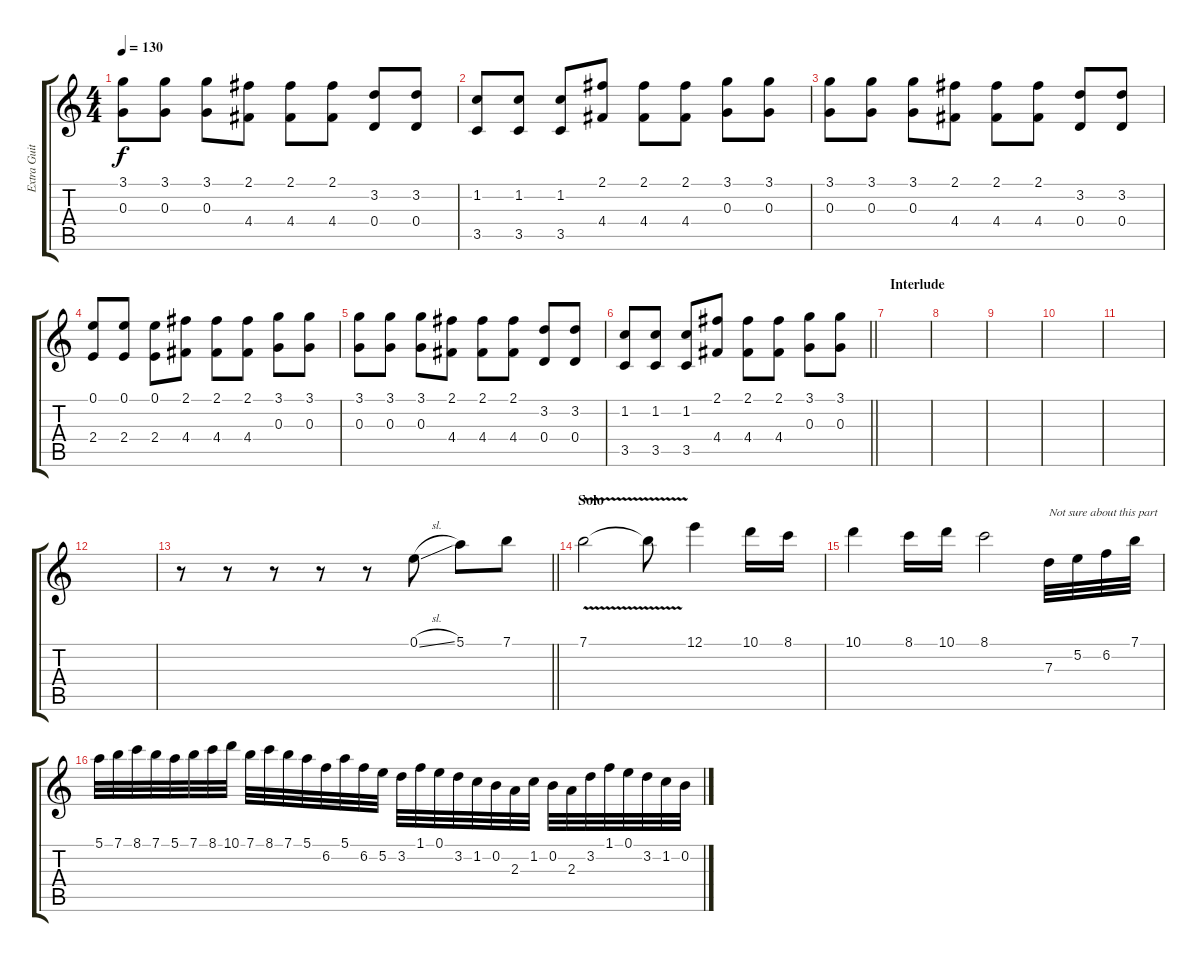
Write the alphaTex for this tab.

\track ("Extra Guitar" "Extra Guit") {instrument overdrivenguitar}
\staff {score tabs}
\tuning (E4 B3 G3 D3 A2 E2) {hide}
\ts (4 4)
\tempo 130
\clef g2
\ks c
(3.1 0.3).8{dy f} (3.1 0.3).8 (3.1 0.3).8 (2.1 4.4).8 (2.1 4.4).8 (2.1 4.4).8 (3.2 0.4).8 (3.2 0.4).8 |
(1.2 3.5).8 (1.2 3.5).8 (1.2 3.5).8 (2.1 4.4).8 (2.1 4.4).8 (2.1 4.4).8 (3.1 0.3).8 (3.1 0.3).8 |
(3.1 0.3).8 (3.1 0.3).8 (3.1 0.3).8 (2.1 4.4).8 (2.1 4.4).8 (2.1 4.4).8 (3.2 0.4).8 (3.2 0.4).8 |
(0.1 2.4).8 (0.1 2.4).8 (0.1 2.4).8 (2.1 4.4).8 (2.1 4.4).8 (2.1 4.4).8 (3.1 0.3).8 (3.1 0.3).8 |
(3.1 0.3).8{volume 8} (3.1 0.3).8 (3.1 0.3).8 (2.1 4.4).8 (2.1 4.4).8 (2.1 4.4).8 (3.2 0.4).8 (3.2 0.4).8 |
\barLineRight lightlight
(1.2 3.5).8 (1.2 3.5).8 (1.2 3.5).8 (2.1 4.4).8 (2.1 4.4).8 (2.1 4.4).8 (3.1 0.3).8 (3.1 0.3).8 |
\section ("" "Interlude")
|
|
|
|
|
|
\barLineRight lightlight
r.8 r.8 r.8 r.8 r.8 0.1{sl}.8{volume 16} 5.1.8 7.1.8 |
\section ("" "Solo")
7.1{v}.2{volume 16} 7.1{t}.8 12.1.4 10.1.16 8.1.16 |
10.1.4 8.1.16 10.1.16 8.1.2 7.3.32{txt "Not sure about this part"} 5.2.32 6.2.32 7.1.32 |
5.1.32 7.1.32 8.1.32 7.1.32 5.1.32 7.1.32 8.1.32 10.1.32 7.1.32 8.1.32 7.1.32 5.1.32 6.2.32 5.1.32 6.2.32 5.2.32 3.2.32 1.1.32 0.1.32 3.2.32 1.2.32 0.2.32 2.3.32 1.2.32 0.2.32 2.3.32 3.2.32 1.1.32 0.1.32 3.2.32 1.2.32 0.2.32
